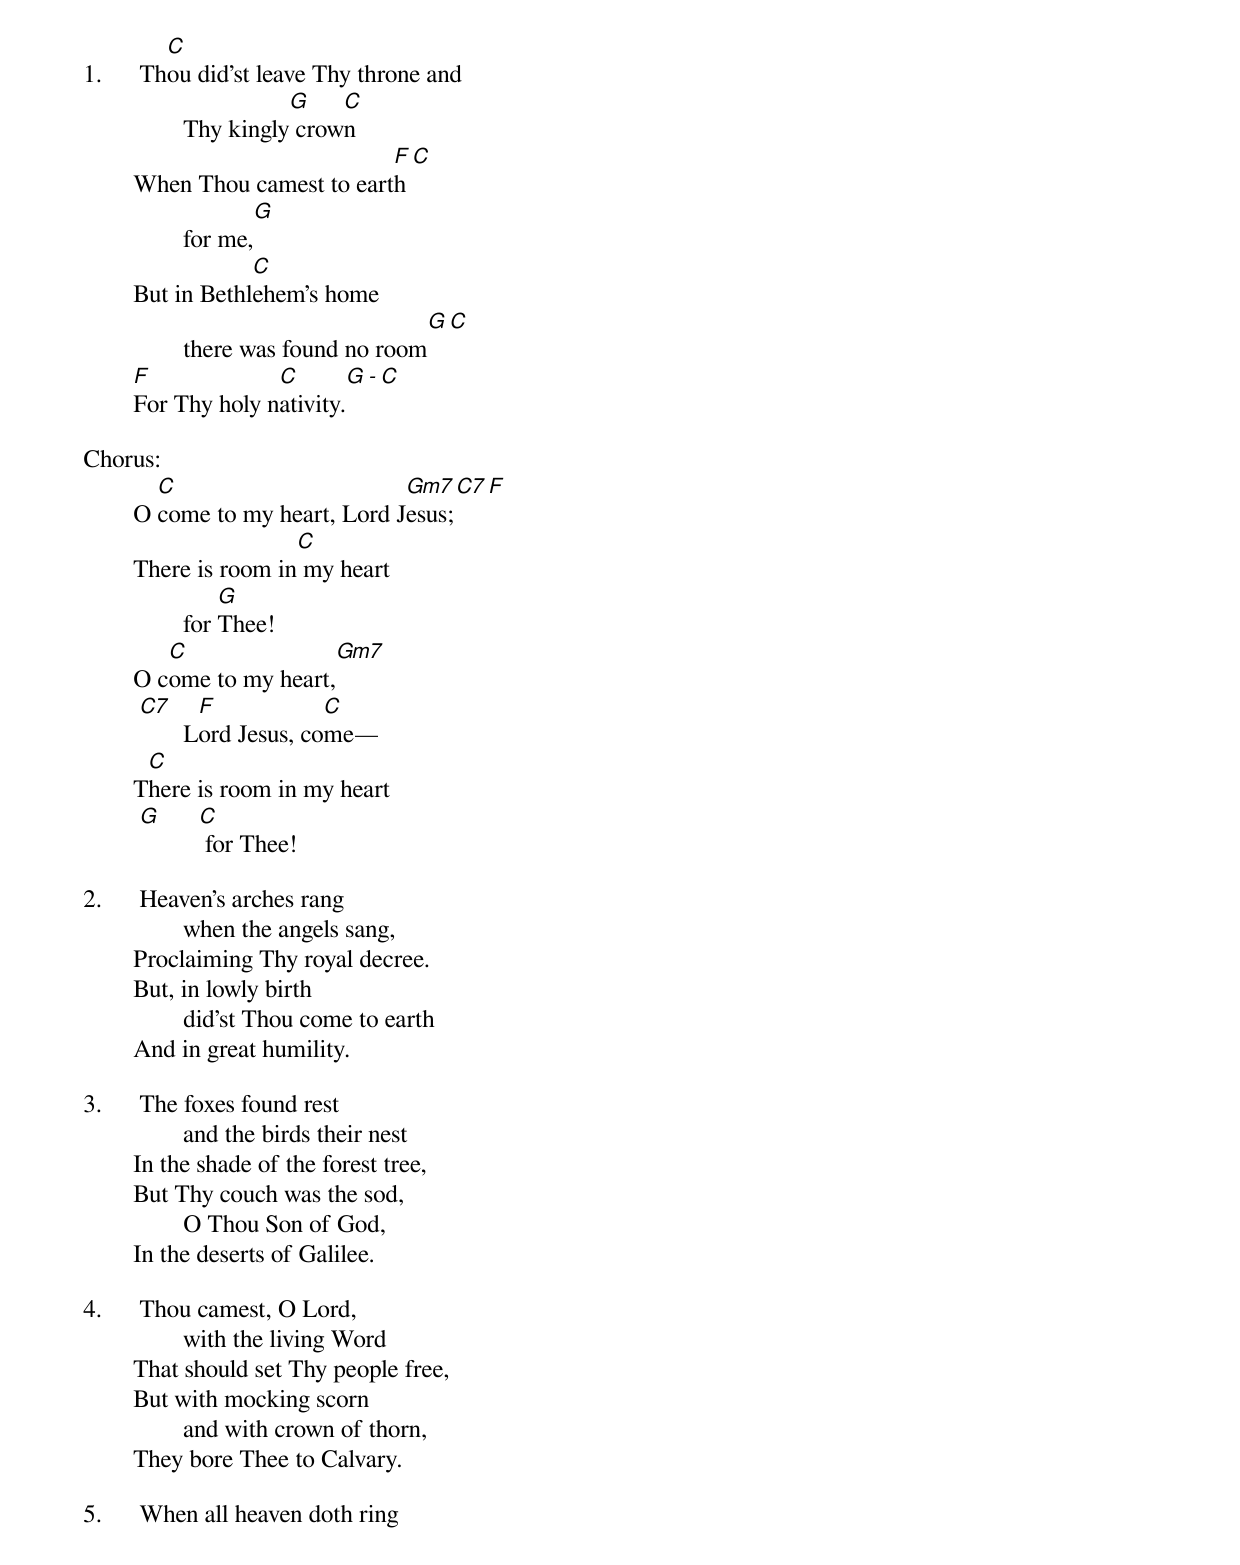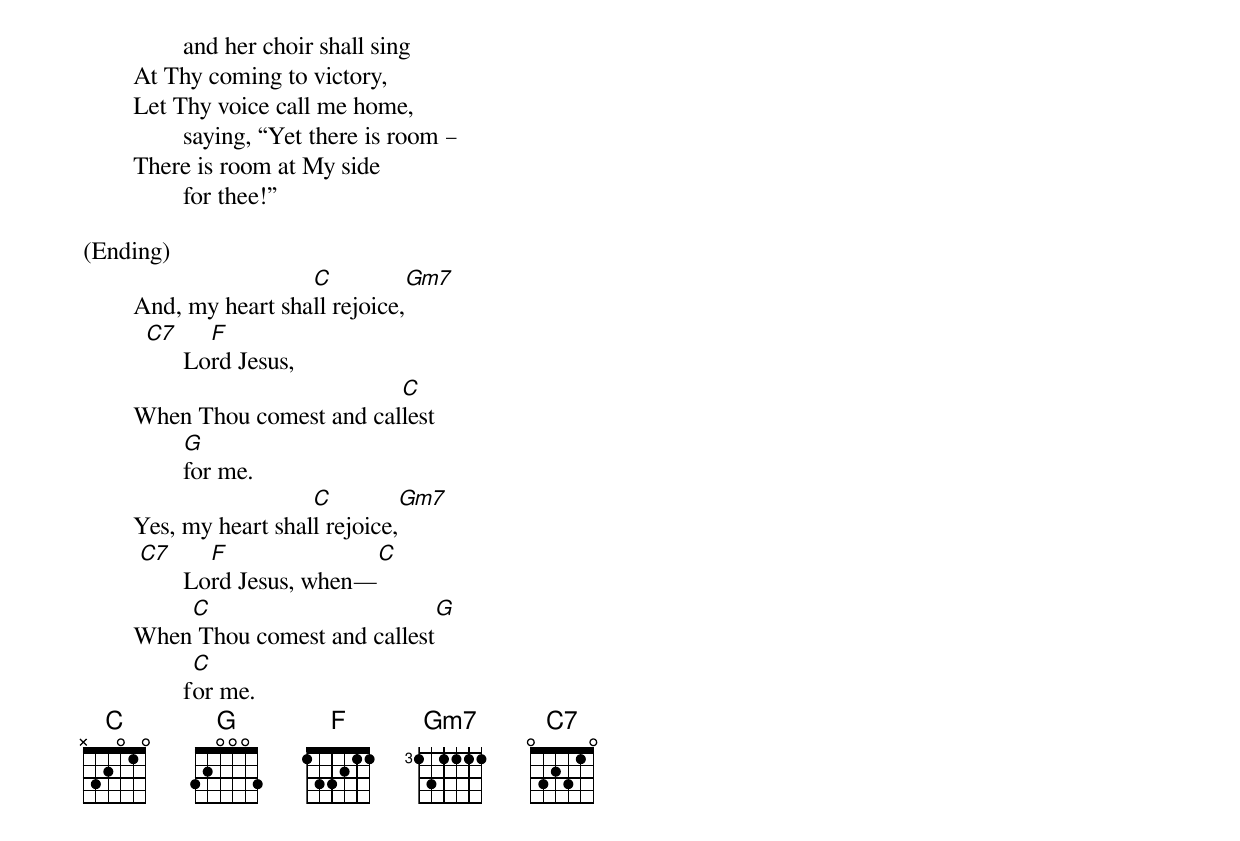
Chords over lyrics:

          C
1.	Thou did’st leave Thy throne and
                          G    C
		Thy kingly crown
                                F               C
	When Thou camest to earth
		           G
		for me,
                    C
	But in Bethlehem’s home
                                          G     C
		there was found no room
        F             C                G - C
	For Thy holy nativity.

Chorus:
          C                       Gm7      C7     F
	O come to my heart, Lord Jesus;
                        C
	There is room in my heart
                    G
		for Thee!
           C                      Gm7
	O come to my heart,
         C7      F            C
		Lord Jesus, come—
         C
	There is room in my heart
         G     C
		for Thee!

2.	Heaven’s arches rang
		when the angels sang,
	Proclaiming Thy royal decree.
	But, in lowly birth
		did’st Thou come to earth
	And in great humility.

3.	The foxes found rest
		and the birds their nest
	In the shade of the forest tree,
	But Thy couch was the sod,
		O Thou Son of God,
	In the deserts of Galilee.

4.	Thou camest, O Lord,
		with the living Word
	That should set Thy people free,
	But with mocking scorn
		and with crown of thorn,
	They bore Thee to Calvary.

5.	When all heaven doth ring
		and her choir shall sing
	At Thy coming to victory,
	Let Thy voice call me home,
		saying, “Yet there is room –
	There is room at My side
		for thee!”

(Ending)
                         C                    Gm7
	And, my heart shall rejoice,
          C7      F
		Lord Jesus,
                                C
	When Thou comest and callest
                G
		for me.
                          C                   Gm7
	Yes, my heart shall rejoice,
         C7       F              C
		Lord Jesus, when—
            C                                             G
	When Thou comest and callest
                 C
		for me.
